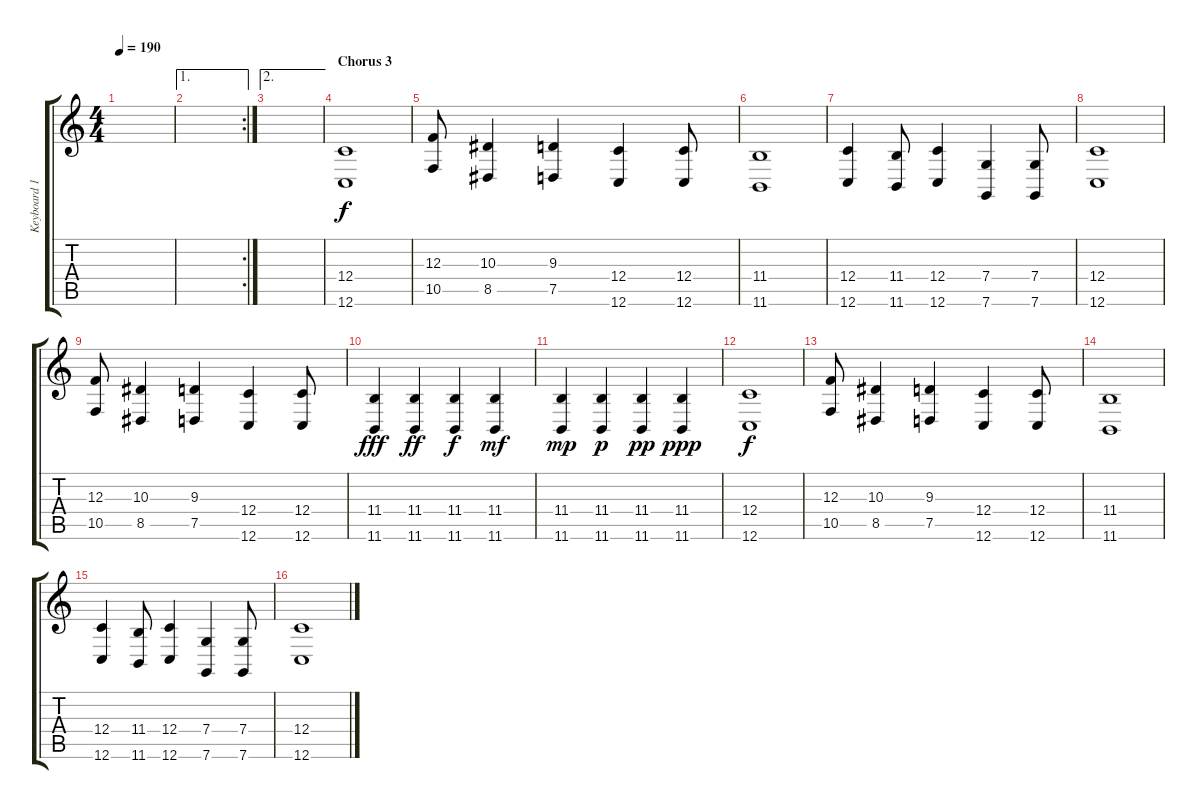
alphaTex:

\track ("Keyboard 1" "Keyboard 1") {instrument pad4choir}
\staff {score tabs}
\tuning (D4 A3 F3 C3 G2 C2) {hide}
\ts (4 4)
\tempo 190
\clef g2
\ks c
|
\ae 1
\rc 2
|
\ae 2
|
\section ("" "Chorus 3")
(12.4 12.6).1{instrument pad4choir} |
(12.3 10.5).8 (10.3 8.5).4 (9.3 7.5).4 (12.4 12.6).4 (12.4 12.6).8 |
(11.4 11.6).1 |
(12.4 12.6).4 (11.4 11.6).8 (12.4 12.6).4 (7.4 7.6).4 (7.4 7.6).8 |
(12.4 12.6).1 |
(12.3 10.5).8 (10.3 8.5).4 (9.3 7.5).4 (12.4 12.6).4 (12.4 12.6).8 |
(11.4 11.6).4{dy fff} (11.4 11.6).4{dy ff} (11.4 11.6).4{dy f} (11.4 11.6).4{dy mf} |
(11.4 11.6).4{dy mp} (11.4 11.6).4{dy p} (11.4 11.6).4{dy pp} (11.4 11.6).4{dy ppp} |
(12.4 12.6).1{dy f instrument pad4choir} |
(12.3 10.5).8 (10.3 8.5).4 (9.3 7.5).4 (12.4 12.6).4 (12.4 12.6).8 |
(11.4 11.6).1 |
(12.4 12.6).4 (11.4 11.6).8 (12.4 12.6).4 (7.4 7.6).4 (7.4 7.6).8 |
(12.4 12.6).1
